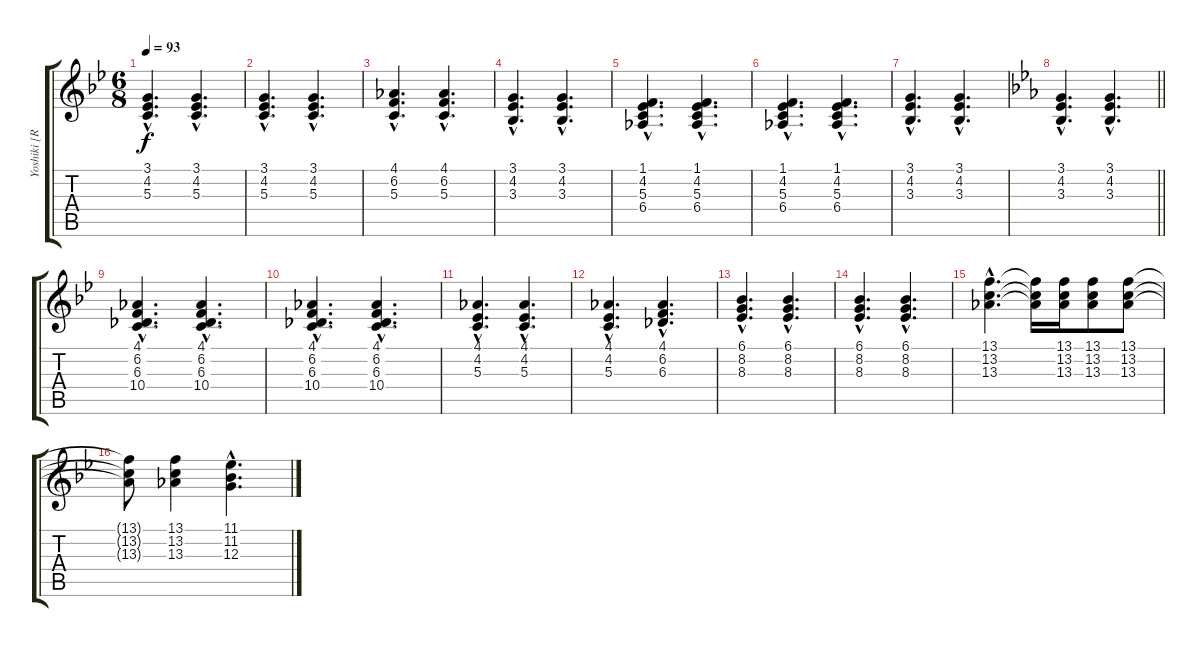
\track ("Yoshiki [R]" "Yoshiki [R") {instrument acousticgrandpiano}
\staff {score tabs}
\tuning (E4 B3 G3 D3 A2 E2) {hide}
\ts (6 8)
\tempo 93
\clef g2
\ks bb
(3.1{hac} 4.2{hac} 5.3{hac}).4{d dy f} (3.1{hac} 4.2{hac} 5.3{hac}).4{d} |
(3.1{hac} 4.2{hac} 5.3{hac}).4{d} (3.1{hac} 4.2{hac} 5.3{hac}).4{d} |
(4.1{hac} 6.2{hac} 5.3{hac}).4{d} (4.1{hac} 6.2{hac} 5.3{hac}).4{d} |
(3.1{hac} 4.2{hac} 3.3{hac}).4{d} (3.1{hac} 4.2{hac} 3.3{hac}).4{d} |
(1.1{hac} 4.2{hac} 5.3{hac} 6.4{hac}).4{d} (1.1{hac} 4.2{hac} 5.3{hac} 6.4{hac}).4{d} |
(1.1{hac} 4.2{hac} 5.3{hac} 6.4{hac}).4{d} (1.1{hac} 4.2{hac} 5.3{hac} 6.4{hac}).4{d} |
(3.1{hac} 4.2{hac} 3.3{hac}).4{d} (3.1{hac} 4.2{hac} 3.3{hac}).4{d} |
\barLineRight lightlight
\ks eb
(3.1{hac} 4.2{hac} 3.3{hac}).4{d} (3.1{hac} 4.2{hac} 3.3{hac}).4{d} |
\ks bb
(4.1{hac} 6.2{hac} 6.3{hac} 10.4{hac}).4{d} (4.1{hac} 6.2{hac} 6.3{hac} 10.4{hac}).4{d} |
(4.1{hac} 6.2{hac} 6.3{hac} 10.4{hac}).4{d} (4.1{hac} 6.2{hac} 6.3{hac} 10.4{hac}).4{d} |
(4.1{hac} 4.2{hac} 5.3{hac}).4{d} (4.1{hac} 4.2{hac} 5.3{hac}).4{d} |
(4.1{hac} 4.2{hac} 5.3{hac}).4{d} (4.1{hac} 6.2{hac} 6.3{hac}).4{d} |
(6.1{hac} 8.2{hac} 8.3{hac}).4{d} (6.1{hac} 8.2{hac} 8.3{hac}).4{d} |
(6.1{hac} 8.2{hac} 8.3{hac}).4{d} (6.1{hac} 8.2{hac} 8.3{hac}).4{d} |
(13.1{hac} 13.2{hac} 13.3{hac}).4{d} (13.1{t} 13.2{t} 13.3{t}).16 (13.1 13.2 13.3).16 (13.1 13.2 13.3).8 (13.1 13.2 13.3).8 |
(13.1{t} 13.2{t} 13.3{t}).8 (13.1 13.2 13.3).4 (11.1{hac} 11.2{hac} 12.3{hac}).4{d}
